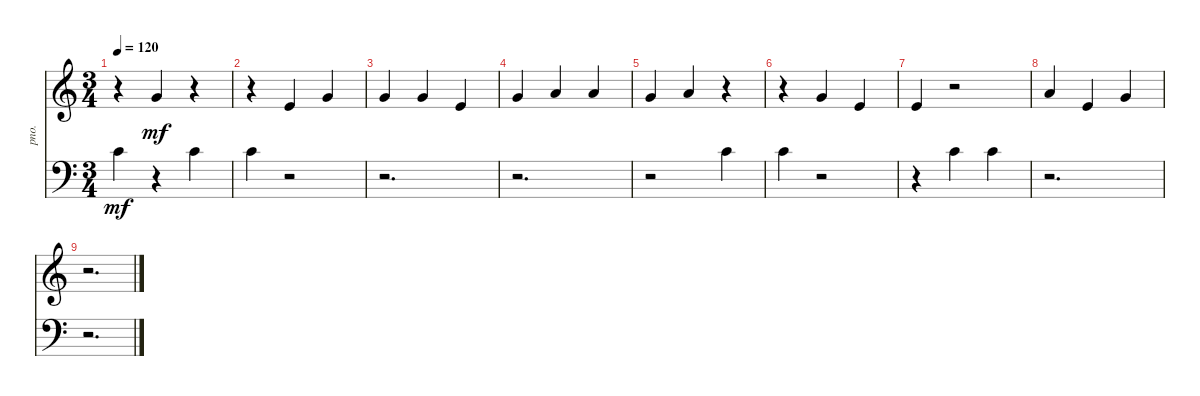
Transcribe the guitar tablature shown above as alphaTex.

\bracketExtendMode nobrackets
\track ("Acoustic Piano" "pno.") {instrument acousticgrandpiano}
\staff {score}
\tuning (E4 B3 G3 D3 A2 E2)
\ts (3 4)
\tempo 120
\clef g2
\ks aminor
r.4{dy mf} 3.1.4 r.4 |
r.4 0.1.4 3.1.4 |
3.1.4 3.1.4 0.1.4 |
3.1.4 5.1.4 5.1.4 |
3.1.4 5.1.4 r.4 |
r.4 3.1.4 0.1.4 |
0.1.4 r.2 |
5.1.4 0.1.4 3.1.4 |
r.2{d}
\staff {score}
\tuning (G2 D2 A1 E1 B0)
\clef f4
\ottava regular
\simile none
\ks aminor
17.1.4{dy mf} r.4 17.1.4 |
17.1.4 r.2 |
r.2{d} |
r.2{d} |
r.2 17.1.4 |
17.1.4 r.2 |
r.4 17.1.4 17.1.4 |
r.2{d} |
r.2{d}
